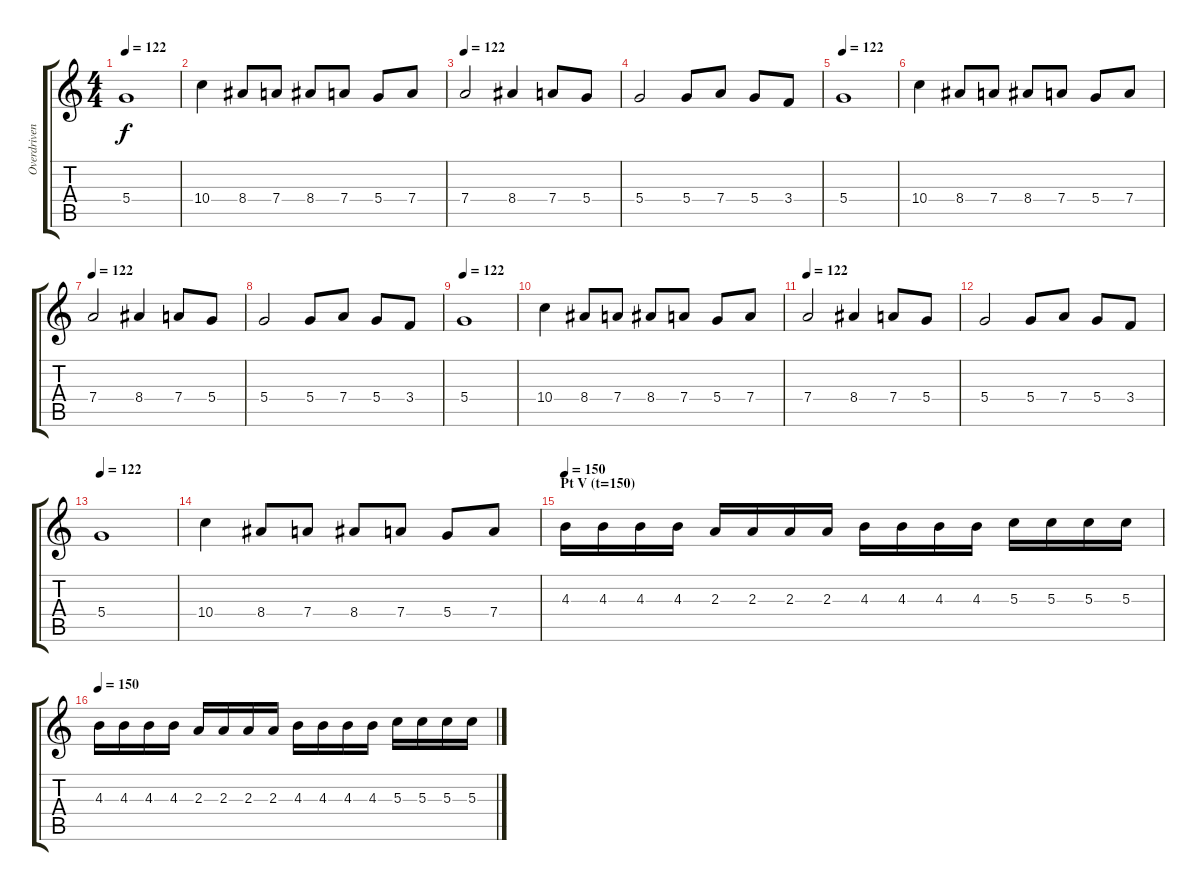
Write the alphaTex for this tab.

\track ("Overdriven Guitar I" "Overdriven") {instrument overdrivenguitar}
\staff {score tabs}
\tuning (E4 B3 G3 D3 A2 E2) {hide}
\ts (4 4)
\tempo 122
\clef g2
\ks c
5.4.1{dy f} |
10.4.4 8.4.8 7.4.8 8.4.8 7.4.8 5.4.8 7.4.8 |
\tempo 122
7.4.2 8.4.4 7.4.8 5.4.8 |
5.4.2 5.4.8 7.4.8 5.4.8 3.4.8 |
\tempo 122
5.4.1 |
10.4.4 8.4.8 7.4.8 8.4.8 7.4.8 5.4.8 7.4.8 |
\tempo 122
7.4.2 8.4.4 7.4.8 5.4.8 |
5.4.2 5.4.8 7.4.8 5.4.8 3.4.8 |
\tempo 122
5.4.1 |
10.4.4 8.4.8 7.4.8 8.4.8 7.4.8 5.4.8 7.4.8 |
\tempo 122
7.4.2 8.4.4 7.4.8 5.4.8 |
5.4.2 5.4.8 7.4.8 5.4.8 3.4.8 |
\tempo 122
5.4.1 |
10.4.4 8.4.8 7.4.8 8.4.8 7.4.8 5.4.8 7.4.8 |
\section ("" "Pt V (t=150)")
\tempo 150
4.3.16 4.3.16 4.3.16 4.3.16 2.3.16 2.3.16 2.3.16 2.3.16 4.3.16 4.3.16 4.3.16 4.3.16 5.3.16 5.3.16 5.3.16 5.3.16 |
\tempo 150
4.3.16 4.3.16 4.3.16 4.3.16 2.3.16 2.3.16 2.3.16 2.3.16 4.3.16 4.3.16 4.3.16 4.3.16 5.3.16 5.3.16 5.3.16 5.3.16
